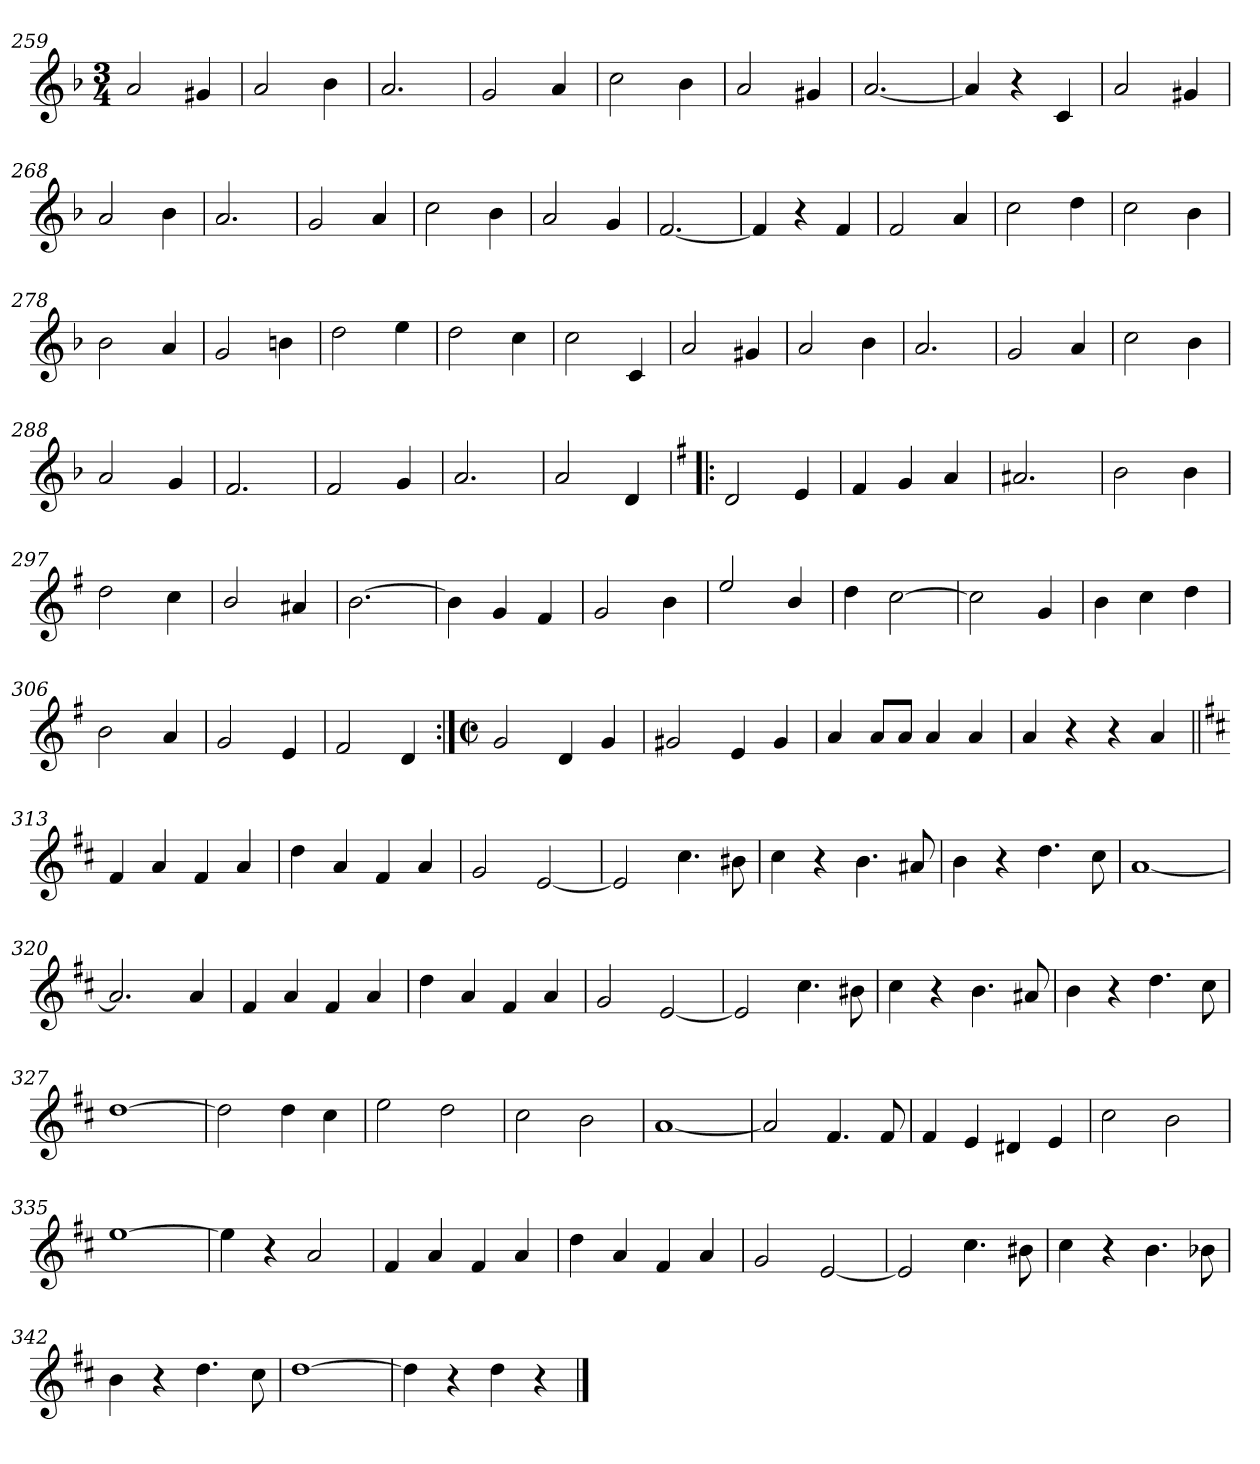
**kern
*part1
*staff1
*clefG2
*k[b-]
*F:
*M3/4
=259
2a/
4g#X/
=260
2a/
4b-\
!!LO:LB:g=z
=261
2.a/
=262
2g/
4a/
=263
2cc\
4b-\
=264
2a/
4g#X/
=265
[2.a/
=266
4a/]
4r
4c/
=267
2a/
4g#X/
=268
2a/
4b-\
!!LO:LB:g=z
=269
2.a/
=270
2g/
4a/
=271
2cc\
4b-\
=272
2a/
4g/
=273
[2.f/
=274
4f/]
4r
4f/
=275
2f/
4a/
=276
2cc\
4dd\
!!LO:LB:g=z
=277
2cc\
4b-\
=278
2b-\
4a/
=279
2g/
4bn\
=280
2dd\
4ee\
=281
2dd\
4cc\
=282
2cc\
4c/
=283
2a/
4g#X/
=284
2a/
4b-\
!!LO:LB:g=z
=285
2.a/
=286
2g/
4a/
=287
2cc\
4b-\
=288
2a/
4g/
=289
2.f/
=290
2f/
4g/
=291
2.a/
=292
2a/
4d/
!!LO:LB:g=z
=293!|:
*k[f#]
*G:
2d/
4e/
=294
4f#/
4g/
4a/
=295
2.a#X/
=296
2b\
4b\
=297
2dd\
4cc\
=298
2b/
4a#X/
=299
[2.b\
=300
4b\]
4g/
4f#/
!!LO:LB:g=z
=301
2g/
4b\
=302
2ee/
4b/
=303
4dd\
[2cc\
=304
2cc\]
4g/
=305
4b\
4cc\
4dd\
=306
2b\
4a/
=307
2g/
4e/
=308
2f#/
4d/
!!LO:LB:g=z
=309:|!
*M2/2
*met(c|)
2g/
4d/
4g/
=310
2g#X/
4e/
4g#/
=311
4a/
8a/L
8a/J
4a/
4a/
=312
4a/
4r
4r
4a/
=313||
*k[f#c#]
*D:
4f#/
4a/
4f#/
4a/
=314
4dd\
4a/
4f#/
4a/
=315
2g/
[2e/
=316
2e/]
4.cc#\
8b#X\
!!LO:PB:g=z
=317
4cc#\
4r
4.b\
8a#X/
=318
4b\
4r
4.dd\
8cc#\
=319
[1a
=320
2.a/]
4a/
=321
4f#/
4a/
4f#/
4a/
=322
4dd\
4a/
4f#/
4a/
=323
2g/
[2e/
=324
2e/]
4.cc#\
8b#X\
!!LO:LB:g=z
=325
4cc#\
4r
4.b\
8a#X/
=326
4b\
4r
4.dd\
8cc#\
=327
[1dd
=328
2dd\]
4dd\
4cc#\
=329
2ee\
2dd\
=330
2cc#\
2b\
=331
[1a
=332
2a/]
4.f#/
8f#/
!!LO:LB:g=z
=333
4f#/
4e/
4d#X/
4e/
=334
2cc#\
2b\
=335
[1ee
=336
4ee\]
4r
2a/
=337
4f#/
4a/
4f#/
4a/
=338
4dd\
4a/
4f#/
4a/
=339
2g/
[2e/
=340
2e/]
4.cc#\
8b#X\
!!LO:LB:g=z
=341
4cc#\
4r
4.b\
8b-X\
=342
4b\
4r
4.dd\
8cc#\
=343
[1dd
=344
4dd\]
4r
4dd\
4r
==
*-
